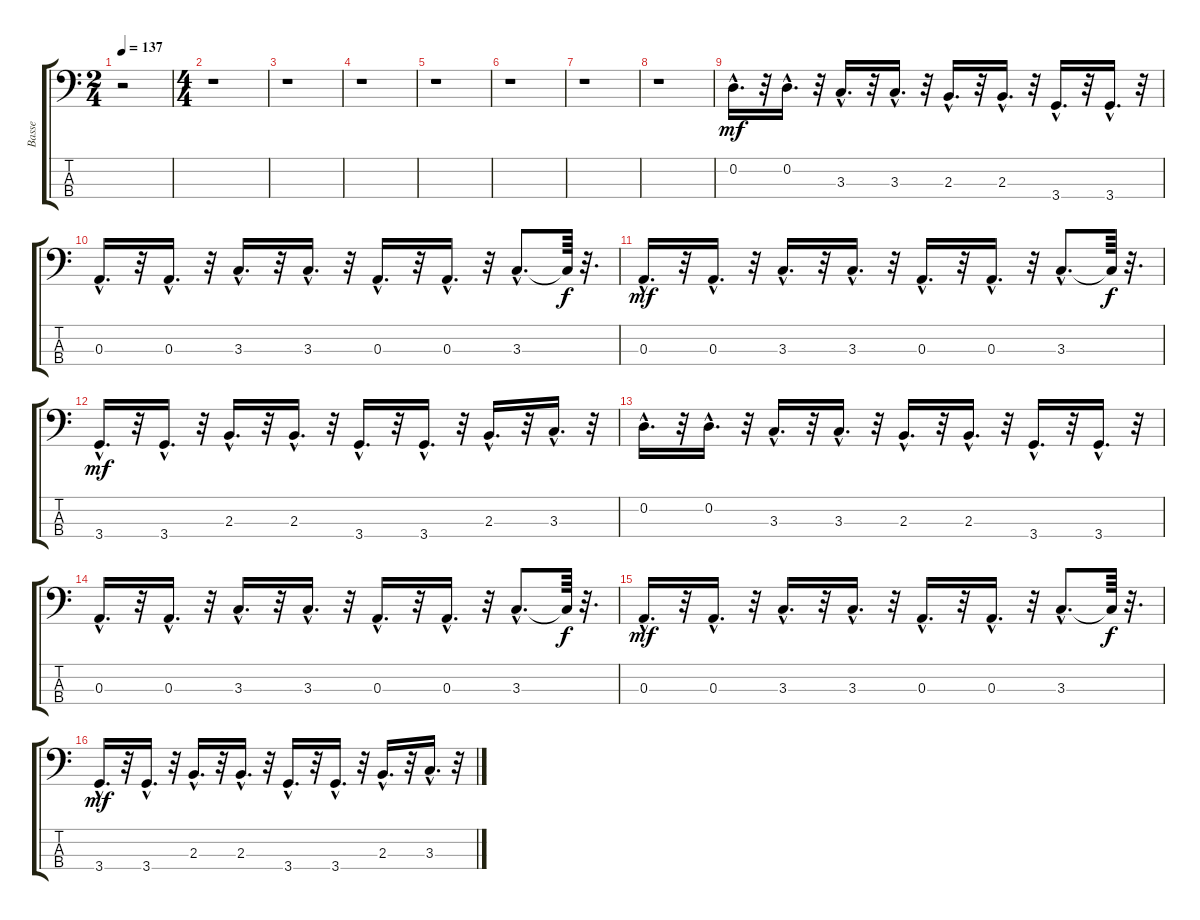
\track ("Basse" "Basse") {instrument acousticbass}
\staff {score tabs}
\tuning (G2 D2 A1 E1) {hide}
\ts (2 4)
\tempo 137
\clef f4
\ks c
r.2{dy mf instrument acousticbass} |
\ts (4 4)
r.1 |
r.1 |
r.1 |
r.1 |
r.1 |
r.1 |
r.1 |
0.2{hac}.16{d} r.32 0.2{hac}.16{d} r.32 3.3{hac}.16{d} r.32 3.3{hac}.16{d} r.32 2.3{hac}.16{d} r.32 2.3{hac}.16{d} r.32 3.4{hac}.16{d} r.32 3.4{hac}.16{d} r.32 |
0.3{hac}.16{d} r.32 0.3{hac}.16{d} r.32 3.3{hac}.16{d} r.32 3.3{hac}.16{d} r.32 0.3{hac}.16{d} r.32 0.3{hac}.16{d} r.32 3.3{hac}.8{d} 3.3{t}.64{dy f} r.32{d} |
0.3{hac}.16{d dy mf} r.32 0.3{hac}.16{d} r.32 3.3{hac}.16{d} r.32 3.3{hac}.16{d} r.32 0.3{hac}.16{d} r.32 0.3{hac}.16{d} r.32 3.3{hac}.8{d} 3.3{t}.64{dy f} r.32{d} |
3.4{hac}.16{d dy mf} r.32 3.4{hac}.16{d} r.32 2.3{hac}.16{d} r.32 2.3{hac}.16{d} r.32 3.4{hac}.16{d} r.32 3.4{hac}.16{d} r.32 2.3{hac}.16{d} r.32 3.3{hac}.16{d} r.32 |
0.2{hac}.16{d} r.32 0.2{hac}.16{d} r.32 3.3{hac}.16{d} r.32 3.3{hac}.16{d} r.32 2.3{hac}.16{d} r.32 2.3{hac}.16{d} r.32 3.4{hac}.16{d} r.32 3.4{hac}.16{d} r.32 |
0.3{hac}.16{d} r.32 0.3{hac}.16{d} r.32 3.3{hac}.16{d} r.32 3.3{hac}.16{d} r.32 0.3{hac}.16{d} r.32 0.3{hac}.16{d} r.32 3.3{hac}.8{d} 3.3{t}.64{dy f} r.32{d} |
0.3{hac}.16{d dy mf} r.32 0.3{hac}.16{d} r.32 3.3{hac}.16{d} r.32 3.3{hac}.16{d} r.32 0.3{hac}.16{d} r.32 0.3{hac}.16{d} r.32 3.3{hac}.8{d} 3.3{t}.64{dy f} r.32{d} |
3.4{hac}.16{d dy mf} r.32 3.4{hac}.16{d} r.32 2.3{hac}.16{d} r.32 2.3{hac}.16{d} r.32 3.4{hac}.16{d} r.32 3.4{hac}.16{d} r.32 2.3{hac}.16{d} r.32 3.3{hac}.16{d} r.32
